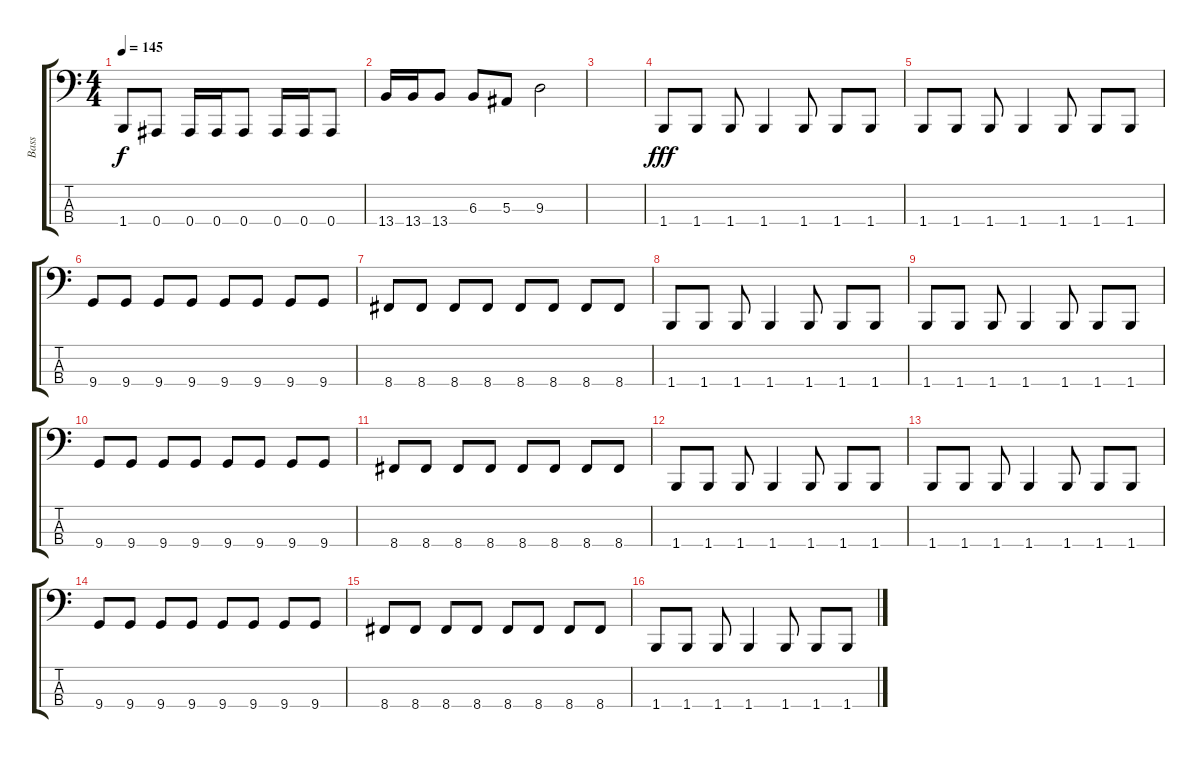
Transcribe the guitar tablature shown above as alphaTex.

\track ("Bass" "Bass") {instrument electricbasspick}
\staff {score tabs}
\tuning (Eb2 Bb1 F1 Bb0) {hide}
\ts (4 4)
\tempo 145
\clef f4
\ks c
1.4.8{dy f} 0.4.8 0.4.16 0.4.16 0.4.8 0.4.16 0.4.16 0.4.8 |
13.4.16 13.4.16 13.4.8 6.3.8 5.3.8 9.3.2 |
|
1.4.8{dy fff} 1.4.8 1.4.8 1.4.4 1.4.8 1.4.8 1.4.8 |
1.4.8 1.4.8 1.4.8 1.4.4 1.4.8 1.4.8 1.4.8 |
9.4.8 9.4.8 9.4.8 9.4.8 9.4.8 9.4.8 9.4.8 9.4.8 |
8.4.8 8.4.8 8.4.8 8.4.8 8.4.8 8.4.8 8.4.8 8.4.8 |
1.4.8 1.4.8 1.4.8 1.4.4 1.4.8 1.4.8 1.4.8 |
1.4.8 1.4.8 1.4.8 1.4.4 1.4.8 1.4.8 1.4.8 |
9.4.8 9.4.8 9.4.8 9.4.8 9.4.8 9.4.8 9.4.8 9.4.8 |
8.4.8 8.4.8 8.4.8 8.4.8 8.4.8 8.4.8 8.4.8 8.4.8 |
1.4.8 1.4.8 1.4.8 1.4.4 1.4.8 1.4.8 1.4.8 |
1.4.8 1.4.8 1.4.8 1.4.4 1.4.8 1.4.8 1.4.8 |
9.4.8 9.4.8 9.4.8 9.4.8 9.4.8 9.4.8 9.4.8 9.4.8 |
8.4.8 8.4.8 8.4.8 8.4.8 8.4.8 8.4.8 8.4.8 8.4.8 |
1.4.8 1.4.8 1.4.8 1.4.4 1.4.8 1.4.8 1.4.8
